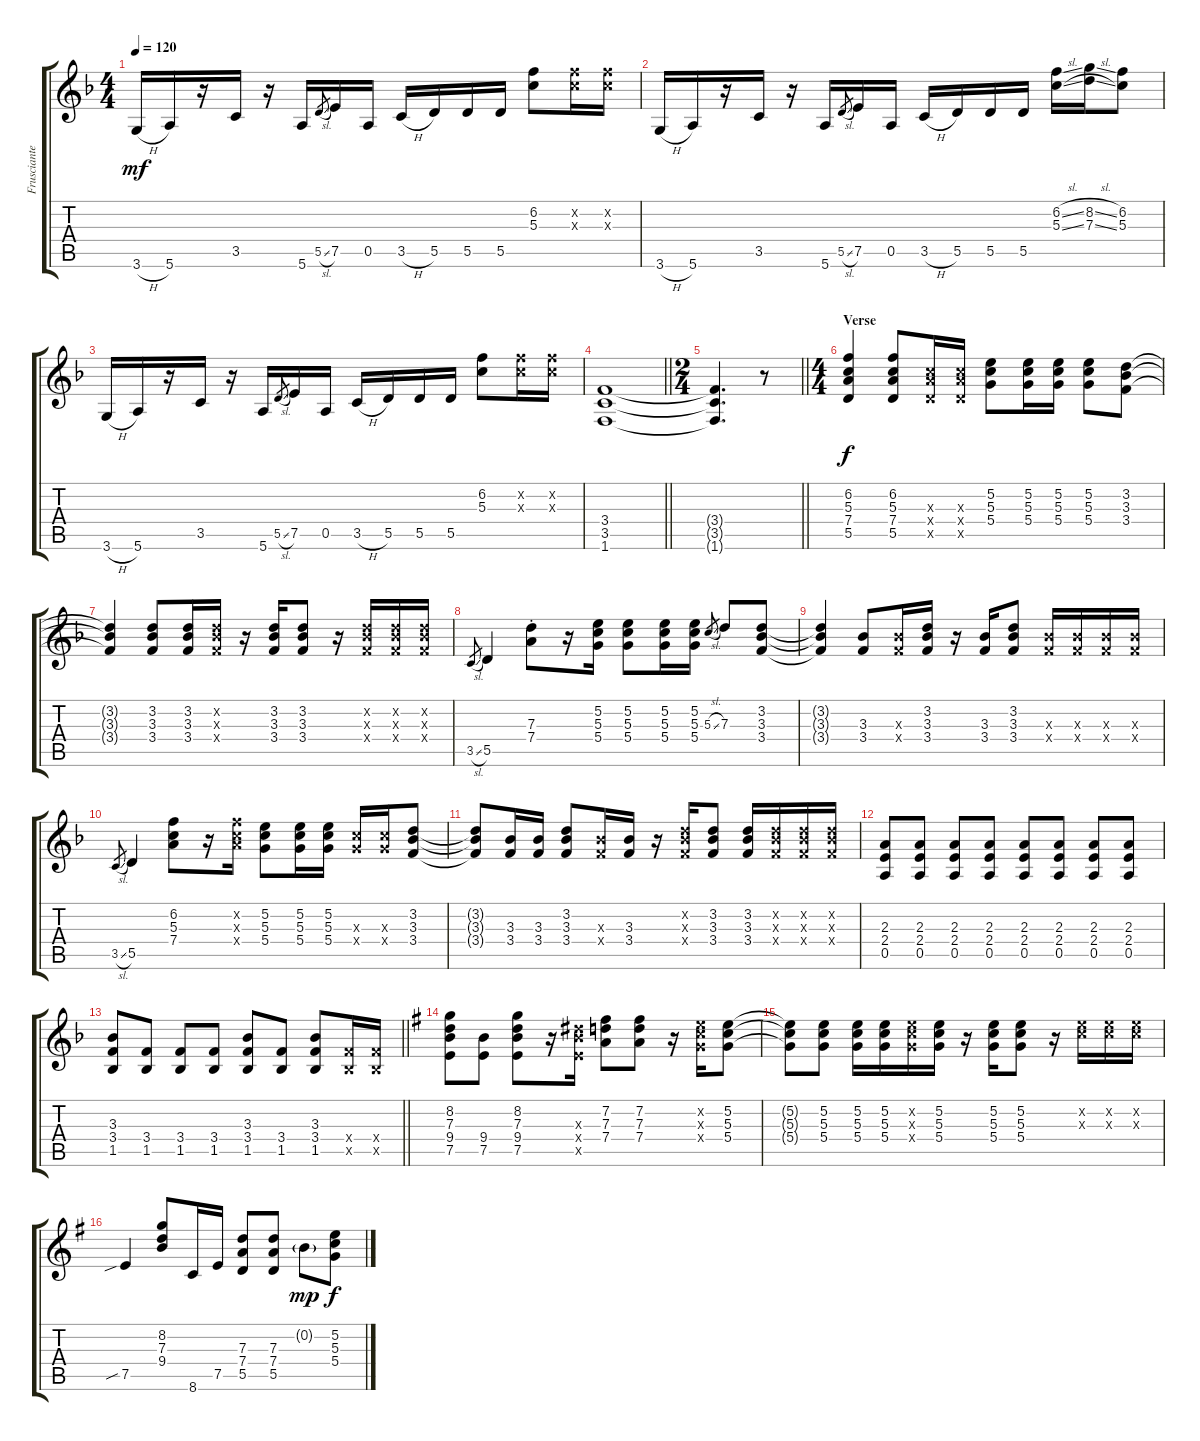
\track ("Frusciante Distortion Left" "Frusciante") {instrument distortionguitar}
\staff {score tabs}
\tuning (E4 B3 G3 D3 A2 E2) {hide}
\ts (4 4)
\tempo 120
\clef g2
\ks f
3.6{h}.16{dy mf instrument distortionguitar} 5.6.16 r.16 3.5.16 r.16 5.6.16 5.5{sl}.8{gr} 7.5.16 0.5.16 3.5{h}.16 5.5.16 5.5.16 5.5.16 (6.2 5.3).8 (6.2{x} 5.3{x}).16 (6.2{x} 5.3{x}).16 |
3.6{h}.16 5.6.16 r.16 3.5.16 r.16 5.6.16 5.5{sl}.8{gr} 7.5.16 0.5.16 3.5{h}.16 5.5.16 5.5.16 5.5.16 (6.2{sl} 5.3{sl}).16 (8.2{sl} 7.3{sl}).16 (6.2 5.3).8 |
3.6{h}.16 5.6.16 r.16 3.5.16 r.16 5.6.16 5.5{sl}.8{gr} 7.5.16 0.5.16 3.5{h}.16 5.5.16 5.5.16 5.5.16 (6.2 5.3).8 (6.2{x} 5.3{x}).16 (6.2{x} 5.3{x}).16 |
\barLineRight lightlight
(3.4 3.5 1.6).1 |
\ts (2 4)
\barLineRight lightlight
(3.4{t} 3.5{t} 1.6{t}).4{d} r.8 |
\ts (4 4)
\section ("" "Verse")
(6.2 5.3 7.4 5.5).4{dy f} (6.2 5.3 7.4 5.5).8 (5.3{x} 7.4{x} 5.5{x}).16 (5.3{x} 7.4{x} 5.5{x}).16 (5.2 5.3 5.4).8 (5.2 5.3 5.4).16 (5.2 5.3 5.4).16 (5.2 5.3 5.4).8 (3.2 3.3 3.4).8 |
(3.2{t} 3.3{t} 3.4{t}).4 (3.2 3.3 3.4).8 (3.2 3.3 3.4).16 (3.2{x} 3.3{x} 3.4{x}).16 r.16 (3.2 3.3 3.4).16 (3.2 3.3 3.4).8 r.16 (3.2{x} 3.3{x} 3.4{x}).16 (3.2{x} 3.3{x} 3.4{x}).16 (3.2{x} 3.3{x} 3.4{x}).16 |
3.5{sl}.8{gr} 5.5.4 (7.3{st} 7.4{st}).8 r.16 (5.2 5.3 5.4).16 (5.2 5.3 5.4).8 (5.2 5.3 5.4).16 (5.2 5.3 5.4).16 5.3{sl}.8{gr} 7.3.8 (3.2 3.3 3.4).8 |
(3.2{t} 3.3{t} 3.4{t}).4 (3.3 3.4).8 (3.3{x} 3.4{x}).16 (3.2 3.3 3.4).16 r.16 (3.3 3.4).16 (3.2 3.3 3.4).8 (3.3{x} 3.4{x}).16 (3.3{x} 3.4{x}).16 (3.3{x} 3.4{x}).16 (3.3{x} 3.4{x}).16 |
3.5{sl}.8{gr} 5.5.4 (6.2 5.3 7.4).8 r.16 (6.2{x} 5.3{x} 7.4{x}).16 (5.2 5.3 5.4).8 (5.2 5.3 5.4).16 (5.2 5.3 5.4).16 (5.3{x} 5.4{x}).16 (5.3{x} 5.4{x}).16 (3.2 3.3 3.4).8 |
(3.2{t} 3.3{t} 3.4{t}).8 (3.3 3.4).16 (3.3 3.4).16 (3.2 3.3 3.4).8 (3.3{x} 3.4{x}).16 (3.3 3.4).16 r.16 (3.2{x} 3.3{x} 3.4{x}).16 (3.2 3.3 3.4).8 (3.2 3.3 3.4).16 (3.2{x} 3.3{x} 3.4{x}).16 (3.2{x} 3.3{x} 3.4{x}).16 (3.2{x} 3.3{x} 3.4{x}).16 |
(2.3 2.4 0.5).8 (2.3 2.4 0.5).8 (2.3 2.4 0.5).8 (2.3 2.4 0.5).8 (2.3 2.4 0.5).8 (2.3 2.4 0.5).8 (2.3 2.4 0.5).8 (2.3 2.4 0.5).8 |
\barLineRight lightlight
(3.3 3.4 1.5).8 (3.4 1.5).8 (3.4 1.5).8 (3.4 1.5).8 (3.3 3.4 1.5).8 (3.4 1.5).8 (3.3 3.4 1.5).8 (3.4{x} 1.5{x}).16 (3.4{x} 1.5{x}).16 |
\section ("" " ")
\ks g
(8.2 7.3 9.4 7.5).8 (9.4 7.5).8 (8.2 7.3 9.4 7.5).8 r.16 (8.3{x} 9.4{x} 7.5{x}).16 (7.2 7.3 7.4).8 (7.2 7.3 7.4).8 r.16 (5.2{x} 5.3{x} 5.4{x}).16 (5.2 5.3 5.4).8 |
(5.2{t} 5.3{t} 5.4{t}).8 (5.2 5.3 5.4).8 (5.2 5.3 5.4).16 (5.2 5.3 5.4).16 (5.2{x} 5.3{x} 5.4{x}).16 (5.2 5.3 5.4).16 r.16 (5.2 5.3 5.4).16 (5.2 5.3 5.4).8 r.16 (5.2{x} 5.3{x}).16 (5.2{x} 5.3{x}).16 (5.2{x} 5.3{x}).16 |
7.5{sib}.4 (8.2 7.3 9.4).8 8.6.16 7.5.16 (7.3 7.4 5.5).8 (7.3 7.4 5.5).8 0.2{g}.8{dy mp} (5.2 5.3 5.4).8{dy f}
